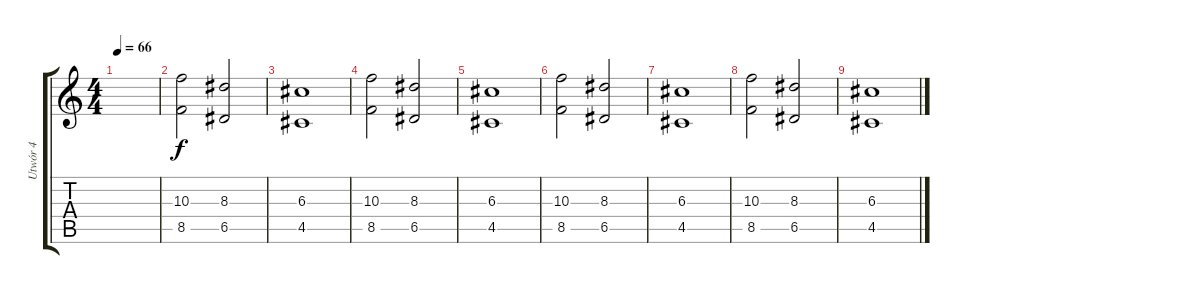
\track ("Utwór 4" "Utwór 4") {instrument overdrivenguitar}
\staff {score tabs}
\tuning (E4 B3 G3 D3 A2 E2) {hide}
\ts (4 4)
\tempo 66
\clef g2
\ks c
|
(10.3 8.5).2 (8.3 6.5).2 |
(6.3 4.5).1 |
(10.3 8.5).2 (8.3 6.5).2 |
(6.3 4.5).1 |
(10.3 8.5).2 (8.3 6.5).2 |
(6.3 4.5).1 |
(10.3 8.5).2 (8.3 6.5).2 |
(6.3 4.5).1
